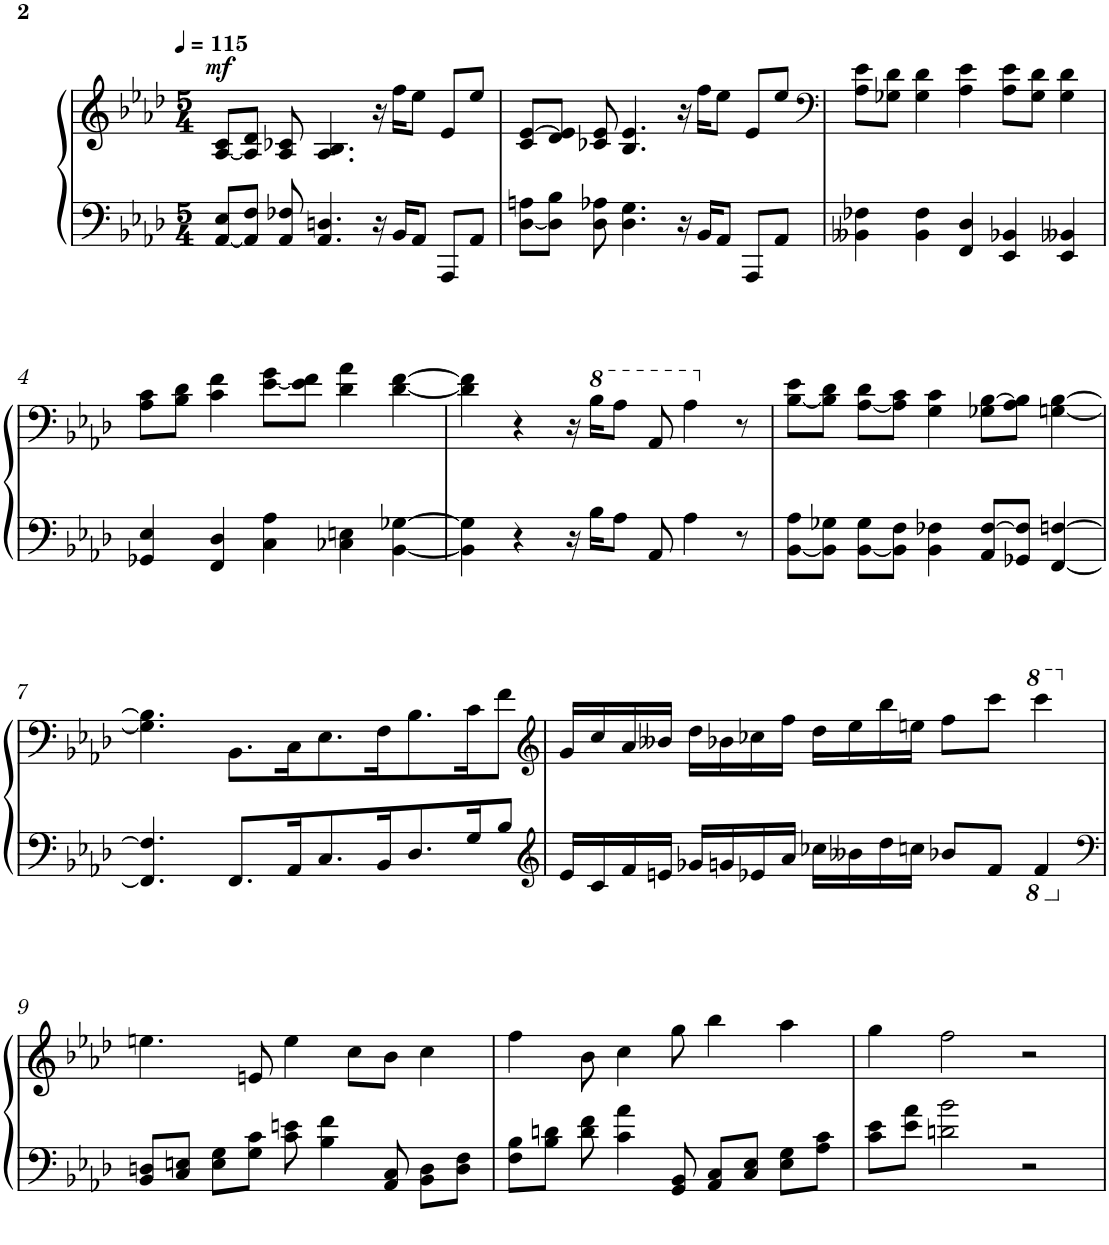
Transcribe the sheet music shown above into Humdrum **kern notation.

**kern	**kern	**dynam
*part1	*part1	*part1
*staff2	*staff1	*staff1/2
*I"Grand Piano	*	*
*I'Pno.	*	*
*clefF4	*clefG2	*
*k[b-e-a-d-]	*k[b-e-a-d-]	*
*A-:	*A-:	*
*M5/4	*M5/4	*
*MM115	*MM115	*
=1	=1	=1
!	!	!LO:DY:a
[8AA-/ 8E-/L	[8A-/ 8c/L	mf
8AA-/] 8F/J	8A-/] 8d-/J	.
8AA-/ 8F-X/	8A-/ 8c-X/	.
4.AA-/ 4.Dn/	4.A-/ 4.B-/	.
16r	16r	.
16BB-/KL	16ff\KL	.
8AA-/J	8ee-\J	.
8AAA-/L	8e-/L	.
8AA-/J	8ee-/J	.
=2	=2	=2
[8D-\ 8An\L	8c/ [8e-/L	.
8D-\] 8B-\J	8d-/ 8e-/]J	.
8D-\ 8A-X\	8c-X/ 8e-/	.
4.D-\ 4.G\	4.B-/ 4.e-/	.
16r	16r	.
16BB-/KL	16ff\KL	.
8AA-/J	8ee-\J	.
8AAA-/L	8e-/L	.
8AA-/J	8ee-/J	.
=3	=3	=3
*	*clefF4	*
4BB--X\ 4F-X\	8A-\ 8e-\L	.
.	8G-X\ 8d-\J	.
4BB--\ 4F-\	4G-\ 4d-\	.
4FF/ 4D-/	4A-\ 4e-\	.
4EE-/ 4BB-X/	8A-\ 8e-\L	.
.	8G-\ 8d-\J	.
4EE-/ 4BB--X/	4G-\ 4d-\	.
!!LO:LB:g=z
=4	=4	=4
4GG-X/ 4E-/	8A-\ 8c\L	.
.	8B-\ 8d-\J	.
4FF/ 4D-/	4c\ 4f\	.
4C\ 4A-\	[8e-\ 8g\L	.
.	8e-\] 8f\J	.
4C-X\ 4En\	4d-\ 4a-\	.
[4BB-\ [4G-X\	[4d-\ [4f\	.
=5	=5	=5
4BB-\] 4G-\]	4d-\] 4f\]	.
4r	4r	.
16r	16r	.
*	*8va	*
16B-\KL	16b-\KL	.
8A-\J	8a-\J	.
8AA-/	8A-/	.
4A-\	4a-\	.
*	*X8va	*
8r	8r	.
=6	=6	=6
[8BB-\ 8A-\L	[8B-\ 8e-\L	.
8BB-\] 8G-X\J	8B-\] 8d-\J	.
[8BB-\ 8G-\L	[8A-\ 8d-\L	.
8BB-\] 8F\J	8A-\] 8c\J	.
4BB-\ 4F-X\	4G\ 4c\	.
8AA-/ [8F-/L	8G-X\ [8B-\L	.
8GG-X/ 8F-/]J	8A-\ 8B-\]J	.
[4FF/ [4Fn/	[4Gn\ [4B-\	.
!!LO:LB:g=z
=7	=7	=7
4.FF/] 4.F/]	4.G\] 4.B-\]	.
8.FF/L	8.BB-\L	.
16AA-/K	16C\K	.
8.C/	8.E-\	.
16BB-/K	16F\K	.
8.D-/	8.B-\	.
16G/K	16c\K	.
8B-/J	8f\J	.
=8	=8	=8
*clefG2	*clefG2	*
16e-/LL	16g/LL	.
16c/	16cc/	.
16f/	16a-/	.
16en/JJ	16b--X/JJ	.
16g-X/LL	16dd-\LL	.
16gn/	16b-X\	.
16e-X/	16cc-X\	.
16a-/JJ	16ff\JJ	.
16cc-X\LL	16dd-\LL	.
16b--X\	16ee-\	.
16dd-\	16bb-\	.
16ccn\JJ	16een\JJ	.
8b-X/L	8ff\L	.
8f/J	8ccc\J	.
*8ba	*	*
*	*8va	*
4F/	4cccc\	.
!!LO:LB:g=z
=9	=9	=9
*clefF4	*	*
*X8ba	*	*
*	*X8va	*
8BB-/ 8Dn/L	4.een\	.
8C/ 8En/J	.	.
8E\ 8G\L	.	.
8G\ 8c\J	8en/	.
8c\ 8en\	4ee\	.
4B-\ 4f\	.	.
.	8cc\L	.
8AA-/ 8C/	8b-\J	.
8BB-\ 8D\L	4cc\	.
8D\ 8F\J	.	.
=10	=10	=10
8F\ 8B-\L	4ff\	.
8B-\ 8dn\J	.	.
8d\ 8f\	8b-\	.
4c\ 4a-\	4cc\	.
8GG/ 8BB-/	8gg\	.
8AA-/ 8C/L	4bb-\	.
8C/ 8E-/J	.	.
8E-\ 8G\L	4aa-\	.
8A-\ 8c\J	.	.
=11	=11	=11
8c\ 8e-\L	4gg\	.
8e-\ 8a-\J	.	.
2dn\ 2b-\	2ff\	.
2r	2r	.
=	=	=
*-	*-	*-
